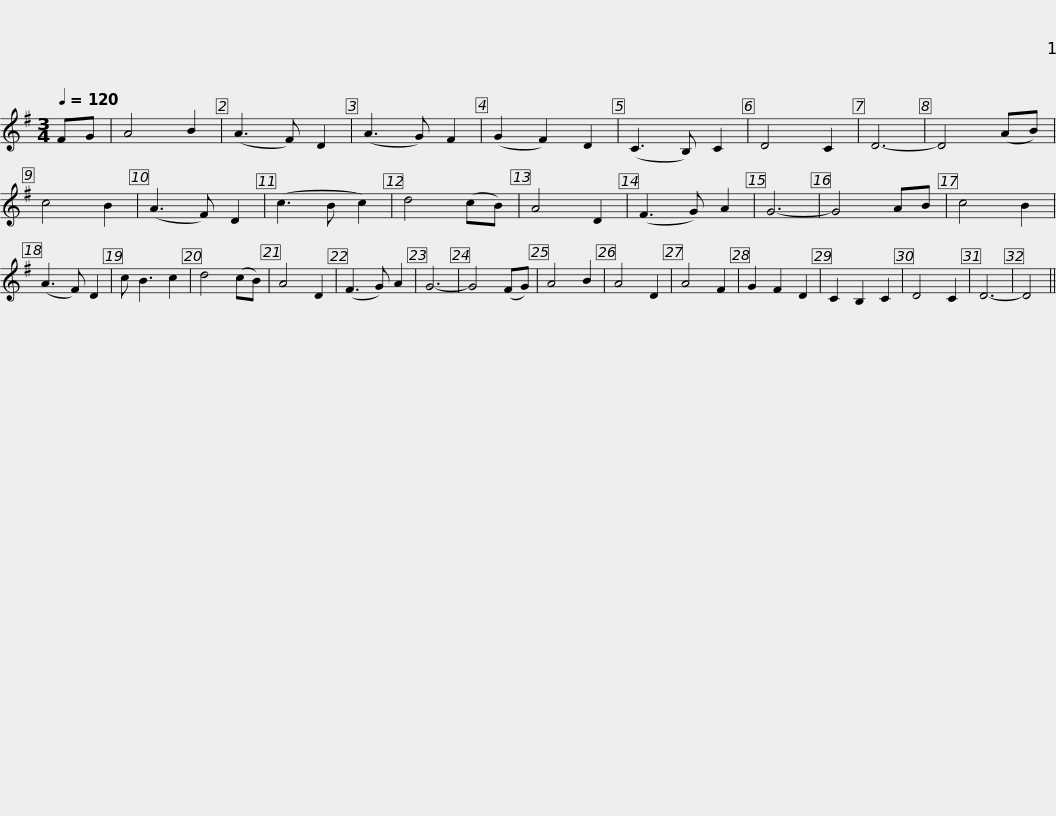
X:1
L:1/8
Q:1/4=120
M:3/4
I:linebreak $
K:G
V:1 treble
V:1
 FG | A4 B2 | (A3 F) D2 | (A3 G) F2 | (G2 F2) D2 | %5
 (C3 B,) C2 | D4 C2 | D6- | D4 (AB) | c4 B2 | %10
 (A3 F) D2 | (c3 B c2) | d4 (cB) |$ A4 D2 | (F3 G) A2 | %15
 G6- | G4 AB | c4 B2 | (A3 F) D2 | c B3 c2 | %20
 d4 (cB) | A4 D2 | (F3 G) A2 | G6- | G4 (FG) | %25
 A4 B2 | A4 D2 |$ A4 F2 | G2 F2 D2 | C2 B,2 C2 | %30
 D4 C2 | D6- | D4 || %33
